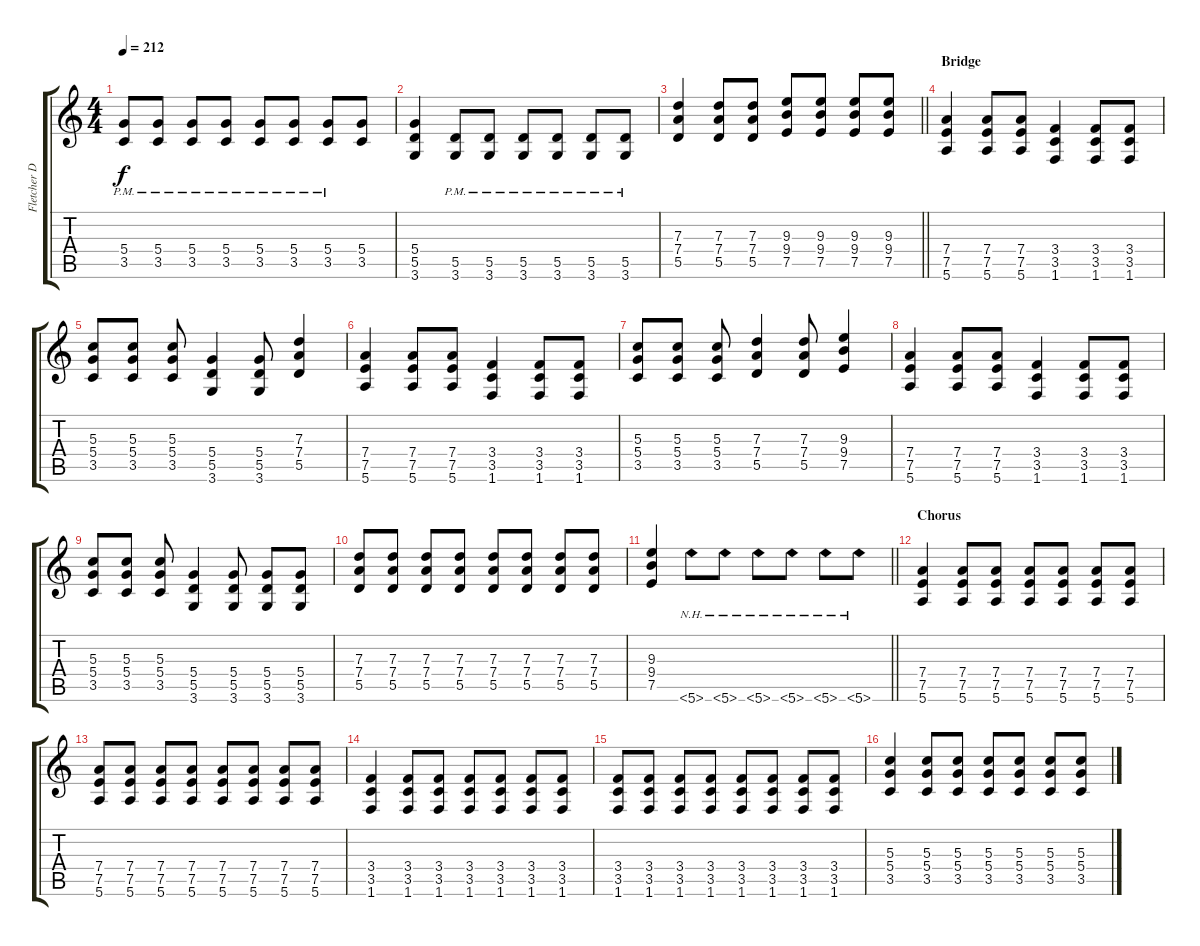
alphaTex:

\track ("Fletcher Dragge - Guitar Rhythm" "Fletcher D") {instrument overdrivenguitar}
\staff {score tabs}
\tuning (E4 B3 G3 D3 A2 E2) {hide}
\ts (4 4)
\tempo 212
\clef g2
\ks c
(5.4{pm} 3.5{pm}).8{dy f} (5.4{pm} 3.5{pm}).8 (5.4{pm} 3.5{pm}).8 (5.4{pm} 3.5{pm}).8 (5.4{pm} 3.5{pm}).8 (5.4{pm} 3.5{pm}).8 (5.4{pm} 3.5{pm}).8 (5.4 3.5).8 |
(5.4 5.5 3.6).4 (5.5{pm} 3.6{pm}).8 (5.5{pm} 3.6{pm}).8 (5.5{pm} 3.6{pm}).8 (5.5{pm} 3.6{pm}).8 (5.5{pm} 3.6{pm}).8 (5.5{pm} 3.6{pm}).8 |
\barLineRight lightlight
(7.3 7.4 5.5).4 (7.3 7.4 5.5).8 (7.3 7.4 5.5).8 (9.3 9.4 7.5).8 (9.3 9.4 7.5).8 (9.3 9.4 7.5).8 (9.3 9.4 7.5).8 |
\section ("" "Bridge")
(7.4 7.5 5.6).4 (7.4 7.5 5.6).8 (7.4 7.5 5.6).8 (3.4 3.5 1.6).4 (3.4 3.5 1.6).8 (3.4 3.5 1.6).8 |
(5.3 5.4 3.5).8 (5.3 5.4 3.5).8 (5.3 5.4 3.5).8 (5.4 5.5 3.6).4 (5.4 5.5 3.6).8 (7.3 7.4 5.5).4 |
(7.4 7.5 5.6).4 (7.4 7.5 5.6).8 (7.4 7.5 5.6).8 (3.4 3.5 1.6).4 (3.4 3.5 1.6).8 (3.4 3.5 1.6).8 |
(5.3 5.4 3.5).8 (5.3 5.4 3.5).8 (5.3 5.4 3.5).8 (7.3 7.4 5.5).4 (7.3 7.4 5.5).8 (9.3 9.4 7.5).4 |
(7.4 7.5 5.6).4 (7.4 7.5 5.6).8 (7.4 7.5 5.6).8 (3.4 3.5 1.6).4 (3.4 3.5 1.6).8 (3.4 3.5 1.6).8 |
(5.3 5.4 3.5).8 (5.3 5.4 3.5).8 (5.3 5.4 3.5).8 (5.4 5.5 3.6).4 (5.4 5.5 3.6).8 (5.4 5.5 3.6).8 (5.4 5.5 3.6).8 |
(7.3 7.4 5.5).8 (7.3 7.4 5.5).8 (7.3 7.4 5.5).8 (7.3 7.4 5.5).8 (7.3 7.4 5.5).8 (7.3 7.4 5.5).8 (7.3 7.4 5.5).8 (7.3 7.4 5.5).8 |
\barLineRight lightlight
(9.3 9.4 7.5).4 5.6{nh}.8 5.6{nh}.8 5.6{nh}.8 5.6{nh}.8 5.6{nh}.8 5.6{nh}.8 |
\section ("" "Chorus")
(7.4 7.5 5.6).4 (7.4 7.5 5.6).8 (7.4 7.5 5.6).8 (7.4 7.5 5.6).8 (7.4 7.5 5.6).8 (7.4 7.5 5.6).8 (7.4 7.5 5.6).8 |
(7.4 7.5 5.6).8 (7.4 7.5 5.6).8 (7.4 7.5 5.6).8 (7.4 7.5 5.6).8 (7.4 7.5 5.6).8 (7.4 7.5 5.6).8 (7.4 7.5 5.6).8 (7.4 7.5 5.6).8 |
(3.4 3.5 1.6).4 (3.4 3.5 1.6).8 (3.4 3.5 1.6).8 (3.4 3.5 1.6).8 (3.4 3.5 1.6).8 (3.4 3.5 1.6).8 (3.4 3.5 1.6).8 |
(3.4 3.5 1.6).8 (3.4 3.5 1.6).8 (3.4 3.5 1.6).8 (3.4 3.5 1.6).8 (3.4 3.5 1.6).8 (3.4 3.5 1.6).8 (3.4 3.5 1.6).8 (3.4 3.5 1.6).8 |
(5.3 5.4 3.5).4 (5.3 5.4 3.5).8 (5.3 5.4 3.5).8 (5.3 5.4 3.5).8 (5.3 5.4 3.5).8 (5.3 5.4 3.5).8 (5.3 5.4 3.5).8
